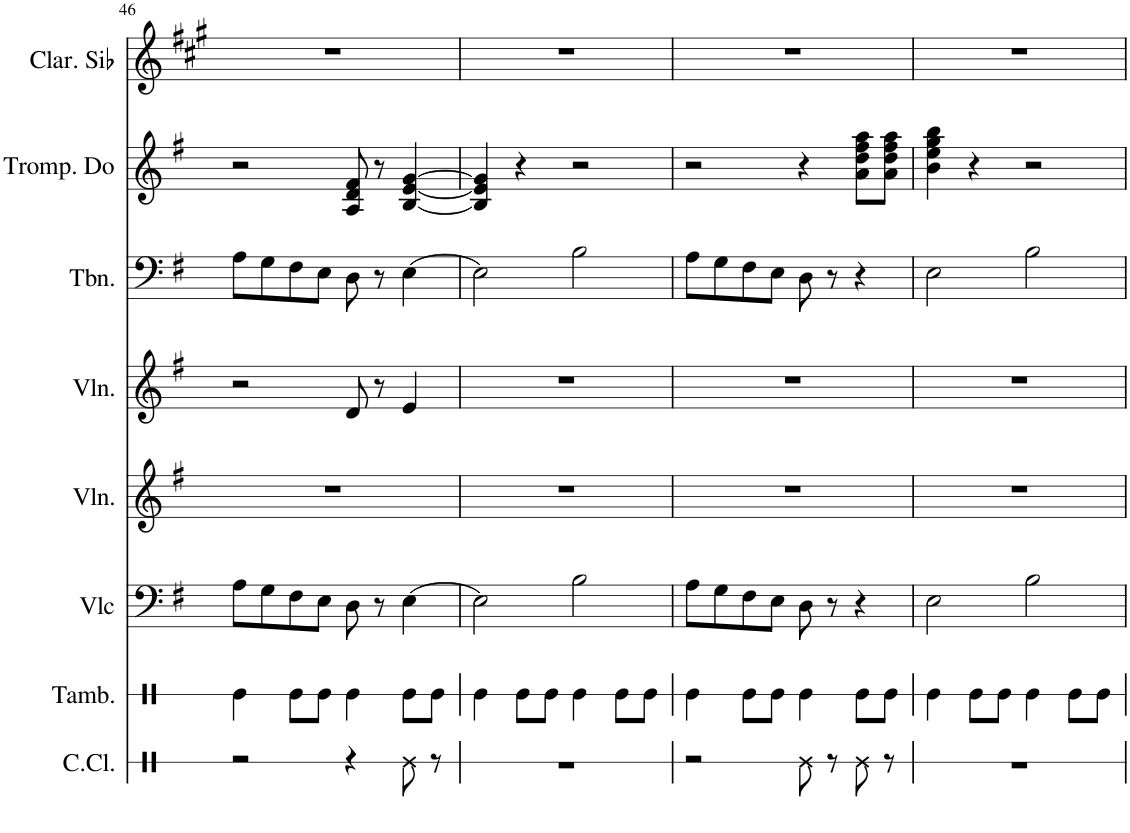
**kern	**kern	**kern	**kern	**kern	**kern	**kern	**kern
*part8	*part7	*part6	*part5	*part4	*part3	*part2	*part1
*staff8	*staff7	*staff6	*staff5	*staff4	*staff3	*staff2	*staff1
*I"Caisse claire	*I"Tambourin	*I"Violoncelle	*I"Violon	*I"Violon	*I"Trombone	*I"Trompette en Do	*I"Clarinette en Sib
*I'C.Cl.	*I'Tamb.	*I'Vlc	*I'Vln.	*I'Vln.	*I'Tbn.	*I'Tromp. Do	*I'Clar. Sib
!!LO:PB:g=z
*clefX	*clefX	*clefF4	*clefG2	*clefG2	*clefF4	*clefG2	*clefG2
*	*	*	*	*	*	*Trd1c2	*Trd1c2
*k[]	*k[]	*k[f#]	*k[f#]	*k[f#]	*k[f#]	*k[f#]	*k[f#c#g#]
*M4/4	*M4/4	*M4/4	*M4/4	*M4/4	*M4/4	*M4/4	*M4/4
=46	=46	=46	=46	=46	=46	=46	=46
2r	4Re\	8A\L	1r	2r	8A\L	2r	1r
.	.	8G\	.	.	8G\	.	.
.	8Re\L	8F#\	.	.	8F#\	.	.
.	8Re\J	8E\J	.	.	8E\J	.	.
4r	4Re\	8D\	.	8d/	8D\	8A/ 8d/ 8f#/	.
.	.	8r	.	8r	8r	8r	.
8Re\	8Re\L	[4E\	.	4e/	[4E\	[4B/ [4e/ [4g/	.
8r	8Re\J	.	.	.	.	.	.
=47	=47	=47	=47	=47	=47	=47	=47
1r	4Re\	2E\]	1r	1r	2E\]	4B/] 4e/] 4g/]	1r
.	8Re\L	.	.	.	.	4r	.
.	8Re\J	.	.	.	.	.	.
.	4Re\	2B\	.	.	2B\	2r	.
.	8Re\L	.	.	.	.	.	.
.	8Re\J	.	.	.	.	.	.
=48	=48	=48	=48	=48	=48	=48	=48
2r	4Re\	8A\L	1r	1r	8A\L	2r	1r
.	.	8G\	.	.	8G\	.	.
.	8Re\L	8F#\	.	.	8F#\	.	.
.	8Re\J	8E\J	.	.	8E\J	.	.
8Re\	4Re\	8D\	.	.	8D\	4r	.
8r	.	8r	.	.	8r	.	.
8Re\	8Re\L	4r	.	.	4r	8a\ 8dd\ 8ff#\ 8aa\L	.
8r	8Re\J	.	.	.	.	8a\ 8dd\ 8ff#\ 8aa\J	.
=49	=49	=49	=49	=49	=49	=49	=49
1r	4Re\	2E\	1r	1r	2E\	4b\ 4ee\ 4gg\ 4bb\	1r
.	8Re\L	.	.	.	.	4r	.
.	8Re\J	.	.	.	.	.	.
.	4Re\	2B\	.	.	2B\	2r	.
.	8Re\L	.	.	.	.	.	.
.	8Re\J	.	.	.	.	.	.
=	=	=	=	=	=	=	=
*-	*-	*-	*-	*-	*-	*-	*-
